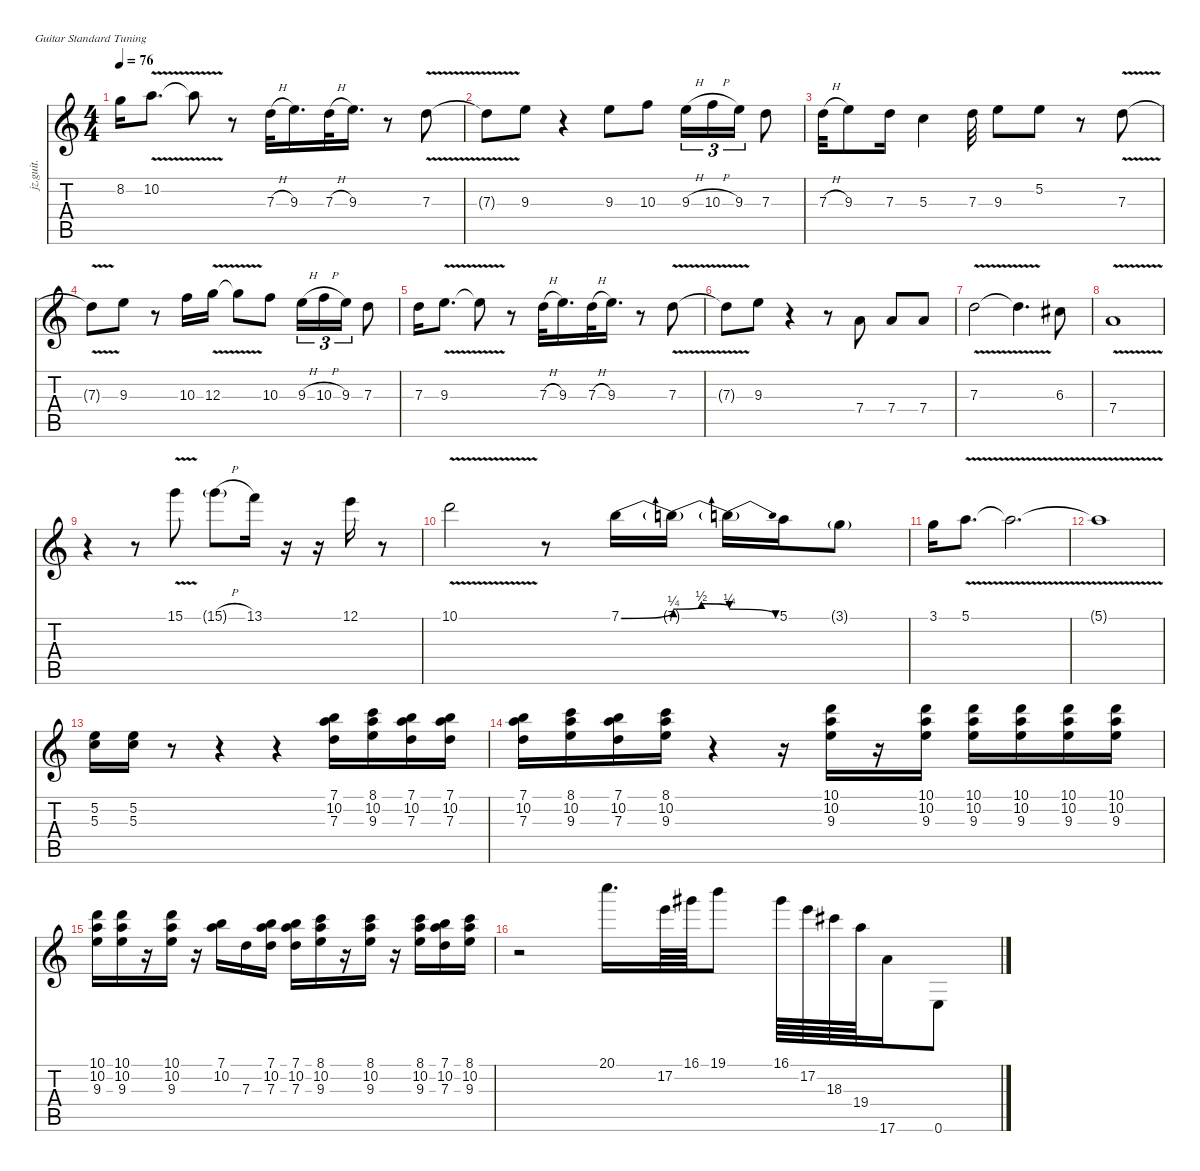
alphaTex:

\defaultSystemsLayout 4
\hideDynamics
\bracketExtendMode nobrackets
\otherSystemsTrackNameOrientation horizontal
\track ("Lead Guitar" "jz.guit.") {instrument electricguitarjazz}
\staff {score tabs}
\tuning (E4 B3 G3 D3 A2 E2)
\ts (4 4)
\tempo 76
\clef g2
\ks c
8.2.16{dy f beam Down} 10.2{v}.8{d beam Down} 10.2{v t}.8{beam Down} r.8{beam Down} 7.3{h}.32{dy p beam Down} 9.3.16{d dy f beam Down} 7.3{h}.32{dy p beam Down} 9.3.16{d dy f beam Down} r.8{beam Down} 7.3{v}.8{beam Down} |
7.3{v t}.8{beam Down} 9.3.8{beam Down} r.4{beam Down} 9.3.8{beam Down} 10.3.8{beam Down} 9.3{h}.16{tu (3 2) beam Down} 10.3{h}.16{tu (3 2) beam Down} 9.3.16{tu (3 2) beam Down} 7.3.8{beam Down} |
7.3{h}.32{beam Down} 9.3.8{beam Down} 7.3.16{beam Down} 5.3.4{beam Down} 7.3.32{beam Down} 9.3.8{beam Down} 5.2.8{beam Down} r.8{beam Down} 7.3{v}.8{beam Down} |
7.3{v t}.8{beam Down} 9.3.8{beam Down} r.8{beam Down} 10.3.16{beam Down} 12.3{v}.16{beam Down} 12.3{v t}.8{beam Down} 10.3.8{beam Down} 9.3{h}.16{tu (3 2) beam Down} 10.3{h}.16{tu (3 2) beam Down} 9.3.16{tu (3 2) beam Down} 7.3.8{beam Down} |
7.3.16{beam Down} 9.3{v}.8{d beam Down} 9.3{v t}.8{beam Down} r.8{beam Down} 7.3{h}.32{dy p beam Down} 9.3.16{d dy f beam Down} 7.3{h}.32{dy p beam Down} 9.3.16{d dy f beam Down} r.8{beam Down} 7.3{v}.8{beam Down} |
7.3{v t}.8{beam Down} 9.3.8{beam Down} r.4{beam Down} r.8{beam Down} 7.4.8{beam Up} 7.4.8{beam Up} 7.4.8{beam Up} |
7.3{v}.2{beam Down} 7.3{v t}.4{d beam Down} 6.3{acc #}.8{beam Down} |
7.4{v}.1{beam Up} |
r.4{beam Down} r.8{beam Down} 15.1{v}.8{beam Down} 15.1{h g}.8{dy mp beam Down} 13.1.16{dy f beam Down} r.16{beam Down} r.16{beam Down} 12.1.16{beam Down} r.8{beam Down} |
10.1{v}.2{beam Down} r.8{beam Down} 7.1{be (bend 0 0 60 1)}.16{beam Down} 7.1{be (bendrelease 0 1 30 2 30 2 60 1) t}.16{beam Down} 7.1{be (release 0 1 60 0) t}.16{beam Down} 5.1.16{beam Down} 3.1{g}.8{beam Down} |
3.1.16{beam Down} 5.1{v}.8{d beam Down} 5.1{v t}.2{d beam Down} |
5.1{v t}.1{beam Down} |
(5.2 5.3).16{dy mf beam Down} (5.2 5.3).16{dy f beam Down} r.8{beam Down} r.4{beam Down} r.4{beam Down} (7.1 10.2 7.3).16{beam Down} (8.1 10.2 9.3).16{beam Down} (7.1 10.2 7.3).16{beam Down} (7.1 10.2 7.3).16{beam Down} |
(7.1 10.2 7.3).16{beam Down} (8.1 10.2 9.3).16{beam Down} (7.1 10.2 7.3).16{beam Down} (8.1 10.2 9.3).16{beam Down} r.4{beam Down} r.16{beam Down} (10.1 10.2 9.3).16{beam Down} r.16{beam Down} (10.1 10.2 9.3).16{beam Down} (10.1 10.2 9.3).16{beam Down} (10.1 10.2 9.3).16{beam Down} (10.1 10.2 9.3).16{beam Down} (10.1 10.2 9.3).16{beam Down} |
(10.1 10.2 9.3).16{beam Down} (10.1 10.2 9.3).16{beam Down} r.16{beam Down} (10.1 10.2 9.3).16{beam Down} r.16{beam Down} (7.1 10.2).16{beam Down} 7.3.16{beam Down} (7.1 10.2 7.3).16{beam Down} (7.1 10.2 7.3).16{beam Down} (8.1 10.2 9.3).16{beam Down} r.16{beam Down} (8.1 10.2 9.3).16{beam Down} r.16{beam Down} (8.1 10.2 9.3).16{beam Down} (7.1 10.2 7.3).16{beam Down} (8.1 10.2 9.3).16{beam Down} |
r.2{beam Down} 20.1.16{d beam Down} 17.2.64{dy mf beam Down} 16.1{acc #}.64{beam Down} 19.1.8{dy f beam Down} 16.1{acc #}.64{dy mf beam Down} 17.2.64{beam Down} 18.3{acc #}.64{beam Down} 19.4.64{beam Down} 17.6.16{dy f beam Down} 0.6.8{beam Down}
